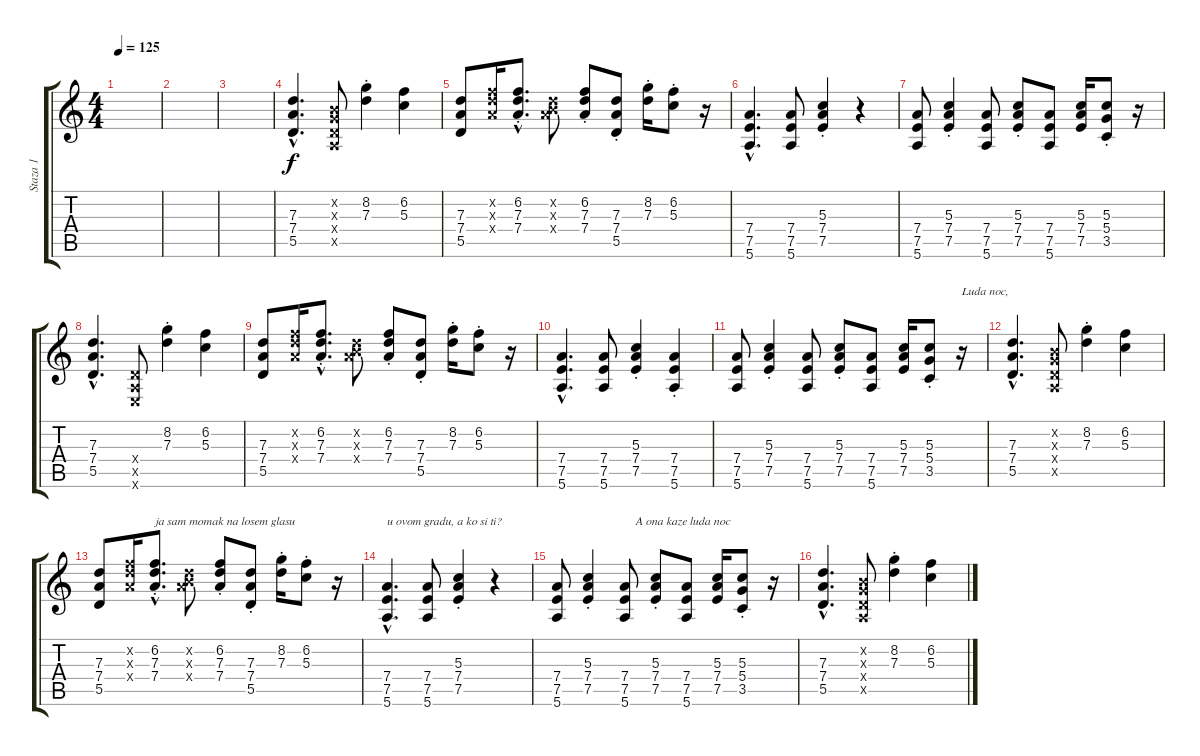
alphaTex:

\track ("Staza 1" "Staza 1") {instrument distortionguitar}
\staff {score tabs}
\tuning (E4 B3 G3 D3 A2 E2) {hide}
\ts (4 4)
\tempo 125
\clef g2
\ks c
|
|
|
(7.3{hac} 7.4{hac} 5.5{hac}).4{d} (0.2{x} 0.3{x} 0.4{x} 0.5{x}).8 (8.2{st} 7.3{st}).4 (6.2 5.3).4 |
(7.3 7.4 5.5).8 (6.2{x} 7.3{x} 7.4{x}).16 (6.2{hac st} 7.3{hac st} 7.4{hac st}).8{d} (0.2{x} 7.3{x} 7.4{x}).8 (6.2{st} 7.3{st} 7.4{st}).8 (7.3{st} 7.4{st} 5.5{st}).8 (8.2{st} 7.3{st}).16 (6.2{st} 5.3{st}).8 r.16 |
(7.4{hac} 7.5{hac} 5.6{hac}).4{d} (7.4 7.5 5.6).8 (5.3{st} 7.4{st} 7.5{st}).4 r.4 |
(7.4 7.5 5.6).8 (5.3{st} 7.4{st} 7.5{st}).4 (7.4 7.5 5.6).8 (5.3{st} 7.4{st} 7.5{st}).8 (7.4 7.5 5.6).8 (5.3 7.4 7.5).16 (5.3{st} 5.4{st} 3.5{st}).8 r.16 |
(7.3{hac} 7.4{hac} 5.5{hac}).4{d} (0.4{x} 0.5{x} 0.6{x}).8 (8.2{st} 7.3{st}).4 (6.2 5.3).4 |
(7.3 7.4 5.5).8 (6.2{x} 7.3{x} 7.4{x}).16 (6.2{hac st} 7.3{hac st} 7.4{hac st}).8{d} (0.2{x} 7.3{x} 7.4{x}).8 (6.2{st} 7.3{st} 7.4{st}).8 (7.3{st} 7.4{st} 5.5{st}).8 (8.2{st} 7.3{st}).16 (6.2{st} 5.3{st}).8 r.16 |
(7.4{hac} 7.5{hac} 5.6{hac}).4{d} (7.4 7.5 5.6).8 (5.3{st} 7.4{st} 7.5{st}).4 (7.4{st} 7.5{st} 5.6{st}).4 |
(7.4 7.5 5.6).8 (5.3{st} 7.4{st} 7.5{st}).4 (7.4 7.5 5.6).8 (5.3{st} 7.4{st} 7.5{st}).8 (7.4 7.5 5.6).8 (5.3 7.4 7.5).16 (5.3{st} 5.4{st} 3.5{st}).8 r.16{txt "Luda noc,"} |
(7.3{hac} 7.4{hac} 5.5{hac}).4{d} (0.2{x} 0.3{x} 0.4{x} 0.5{x}).8 (8.2{st} 7.3{st}).4 (6.2 5.3).4 |
(7.3 7.4 5.5).8 (6.2{x} 7.3{x} 7.4{x}).16 (6.2{hac st} 7.3{hac st} 7.4{hac st}).8{d txt "ja sam momak na losem glasu"} (0.2{x} 7.3{x} 7.4{x}).8 (6.2{st} 7.3{st} 7.4{st}).8 (7.3{st} 7.4{st} 5.5{st}).8 (8.2{st} 7.3{st}).16 (6.2{st} 5.3{st}).8 r.16 |
(7.4{hac} 7.5{hac} 5.6{hac}).4{d txt "u ovom gradu, a ko si ti?"} (7.4 7.5 5.6).8 (5.3{st} 7.4{st} 7.5{st}).4 r.4 |
(7.4 7.5 5.6).8{txt "                          A ona kaze luda noc"} (5.3{st} 7.4{st} 7.5{st}).4 (7.4 7.5 5.6).8 (5.3{st} 7.4{st} 7.5{st}).8 (7.4 7.5 5.6).8 (5.3 7.4 7.5).16 (5.3{st} 5.4{st} 3.5{st}).8 r.16 |
(7.3{hac} 7.4{hac} 5.5{hac}).4{d} (0.2{x} 0.3{x} 0.4{x} 0.5{x}).8 (8.2{st} 7.3{st}).4 (6.2 5.3).4
